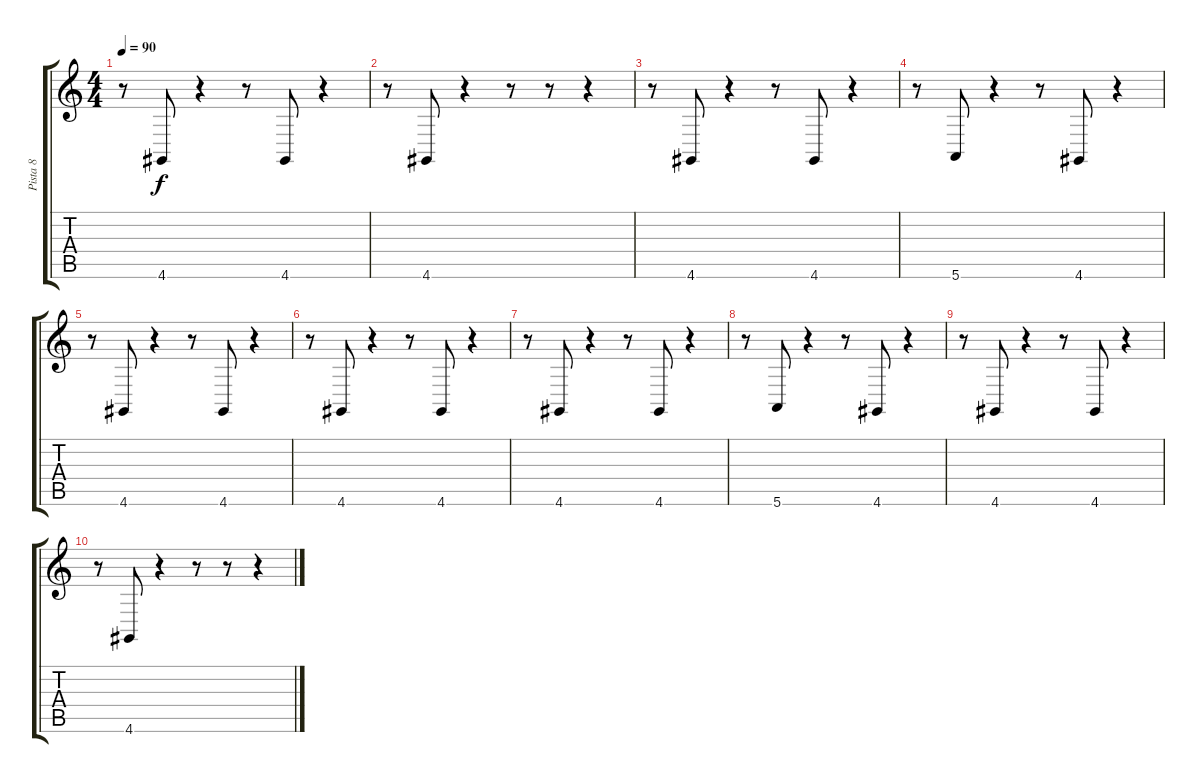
\track ("Pista 8" "Pista 8") {instrument synthdrum}
\staff {score tabs}
\tuning (E4 B3 G3 D3 A2 E2) {hide}
\ts (4 4)
\tempo 90
\clef g2
\ks c
r.8{dy f} 4.6.8 r.4 r.8 4.6.8 r.4 |
r.8 4.6.8 r.4 r.8 r.8 r.4 |
r.8 4.6.8 r.4 r.8 4.6.8 r.4 |
r.8 5.6.8 r.4 r.8 4.6.8 r.4 |
r.8 4.6.8 r.4 r.8 4.6.8 r.4 |
r.8 4.6.8 r.4 r.8 4.6.8 r.4 |
r.8 4.6.8 r.4 r.8 4.6.8 r.4 |
r.8 5.6.8 r.4 r.8 4.6.8 r.4 |
r.8 4.6.8 r.4 r.8 4.6.8 r.4 |
r.8 4.6.8 r.4 r.8 r.8 r.4
